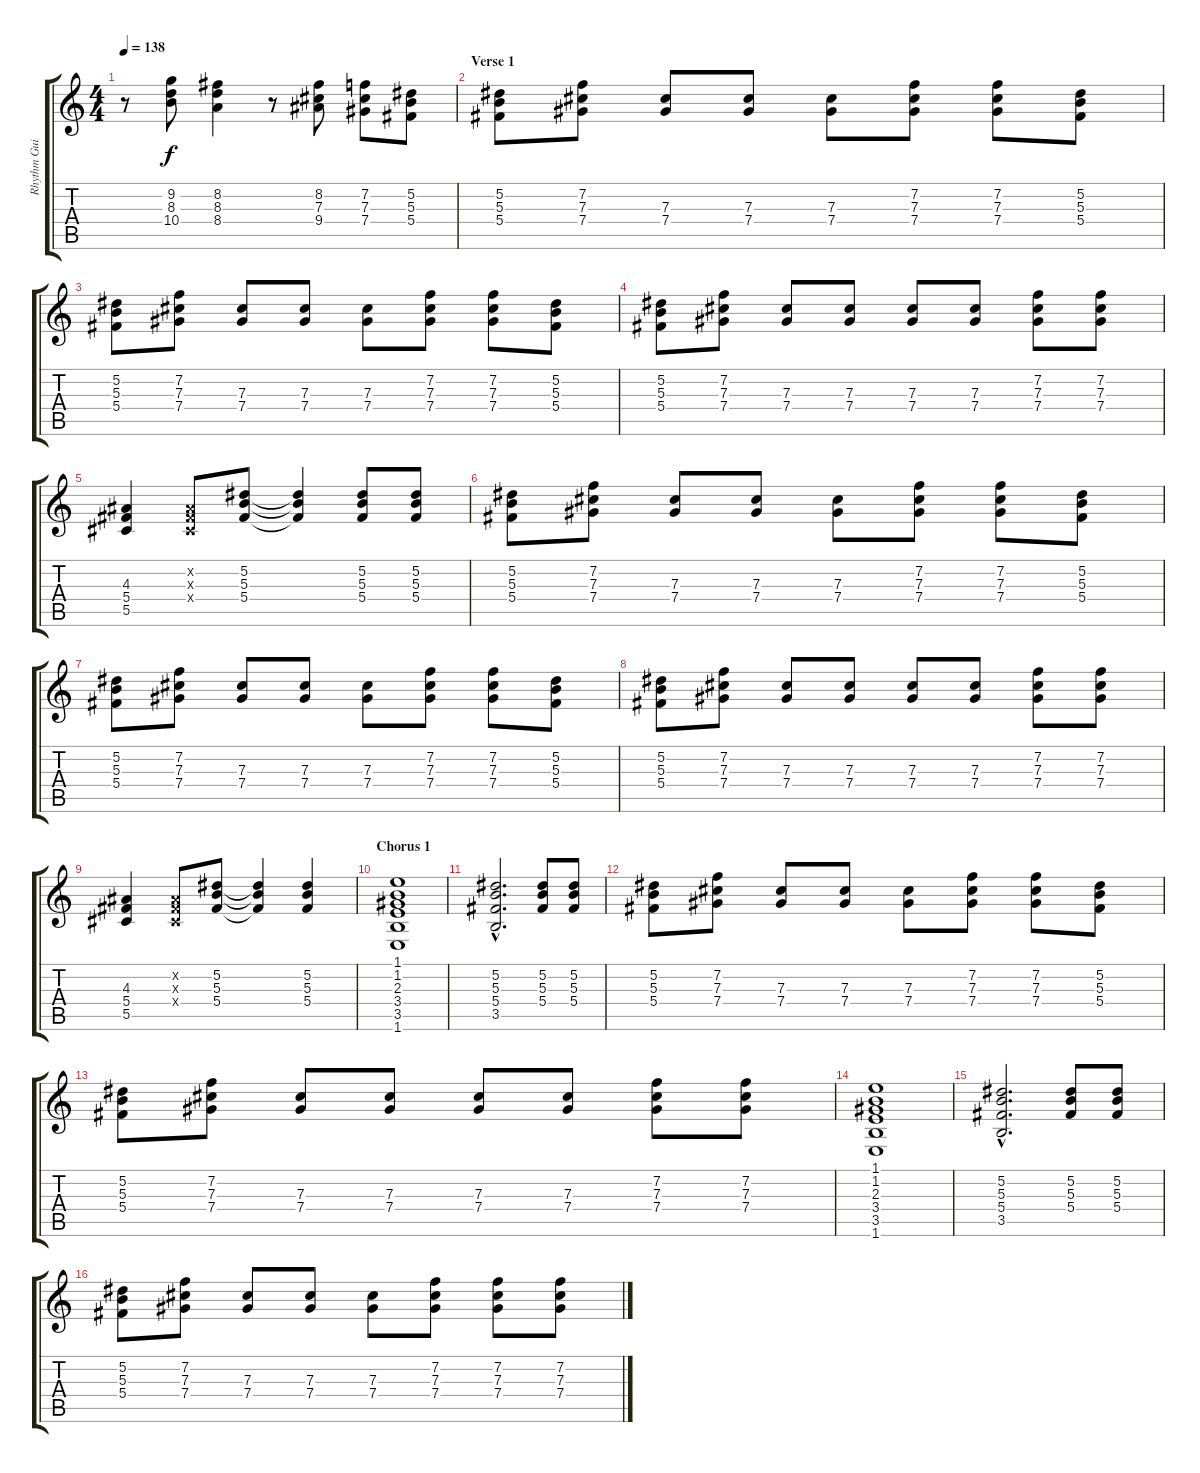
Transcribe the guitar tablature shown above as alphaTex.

\track ("Rhythm Guitar 2" "Rhythm Gui") {instrument distortionguitar}
\staff {score tabs}
\tuning (Eb4 Bb3 Gb3 Db3 Ab2 Eb2) {hide}
\ts (4 4)
\tempo 138
\clef g2
\ks c
r.8{dy f} (9.2 8.3 10.4).8 (8.2 8.3 8.4).4 r.8 (8.2 7.3 9.4).8 (7.2 7.3 7.4).8 (5.2 5.3 5.4).8 |
\section ("" "Verse 1")
(5.2 5.3 5.4).8 (7.2 7.3 7.4).8 (7.3 7.4).8 (7.3 7.4).8 (7.3 7.4).8 (7.2 7.3 7.4).8 (7.2 7.3 7.4).8 (5.2 5.3 5.4).8 |
(5.2 5.3 5.4).8 (7.2 7.3 7.4).8 (7.3 7.4).8 (7.3 7.4).8 (7.3 7.4).8 (7.2 7.3 7.4).8 (7.2 7.3 7.4).8 (5.2 5.3 5.4).8 |
(5.2 5.3 5.4).8 (7.2 7.3 7.4).8 (7.3 7.4).8 (7.3 7.4).8 (7.3 7.4).8 (7.3 7.4).8 (7.2 7.3 7.4).8 (7.2 7.3 7.4).8 |
(4.3 5.4 5.5).4 (0.2{x} 0.3{x} 0.4{x}).8 (5.2 5.3 5.4).8 (5.2{t} 5.3{t} 5.4{t}).4 (5.2 5.3 5.4).8 (5.2 5.3 5.4).8 |
(5.2 5.3 5.4).8 (7.2 7.3 7.4).8 (7.3 7.4).8 (7.3 7.4).8 (7.3 7.4).8 (7.2 7.3 7.4).8 (7.2 7.3 7.4).8 (5.2 5.3 5.4).8 |
(5.2 5.3 5.4).8 (7.2 7.3 7.4).8 (7.3 7.4).8 (7.3 7.4).8 (7.3 7.4).8 (7.2 7.3 7.4).8 (7.2 7.3 7.4).8 (5.2 5.3 5.4).8 |
(5.2 5.3 5.4).8 (7.2 7.3 7.4).8 (7.3 7.4).8 (7.3 7.4).8 (7.3 7.4).8 (7.3 7.4).8 (7.2 7.3 7.4).8 (7.2 7.3 7.4).8 |
(4.3 5.4 5.5).4 (0.2{x} 0.3{x} 0.4{x}).8 (5.2 5.3 5.4).8 (5.2{t} 5.3{t} 5.4{t}).4 (5.2 5.3 5.4).4 |
\section ("" "Chorus 1")
(1.1 1.2 2.3 3.4 3.5 1.6).1 |
(5.2{hac} 5.3{hac} 5.4{hac} 3.5{hac}).2{d} (5.2 5.3 5.4).8 (5.2 5.3 5.4).8 |
(5.2 5.3 5.4).8 (7.2 7.3 7.4).8 (7.3 7.4).8 (7.3 7.4).8 (7.3 7.4).8 (7.2 7.3 7.4).8 (7.2 7.3 7.4).8 (5.2 5.3 5.4).8 |
(5.2 5.3 5.4).8 (7.2 7.3 7.4).8 (7.3 7.4).8 (7.3 7.4).8 (7.3 7.4).8 (7.3 7.4).8 (7.2 7.3 7.4).8 (7.2 7.3 7.4).8 |
(1.1 1.2 2.3 3.4 3.5 1.6).1 |
(5.2{hac} 5.3{hac} 5.4{hac} 3.5{hac}).2{d} (5.2 5.3 5.4).8 (5.2 5.3 5.4).8 |
(5.2 5.3 5.4).8 (7.2 7.3 7.4).8 (7.3 7.4).8 (7.3 7.4).8 (7.3 7.4).8 (7.2 7.3 7.4).8 (7.2 7.3 7.4).8 (7.2 7.3 7.4).8
